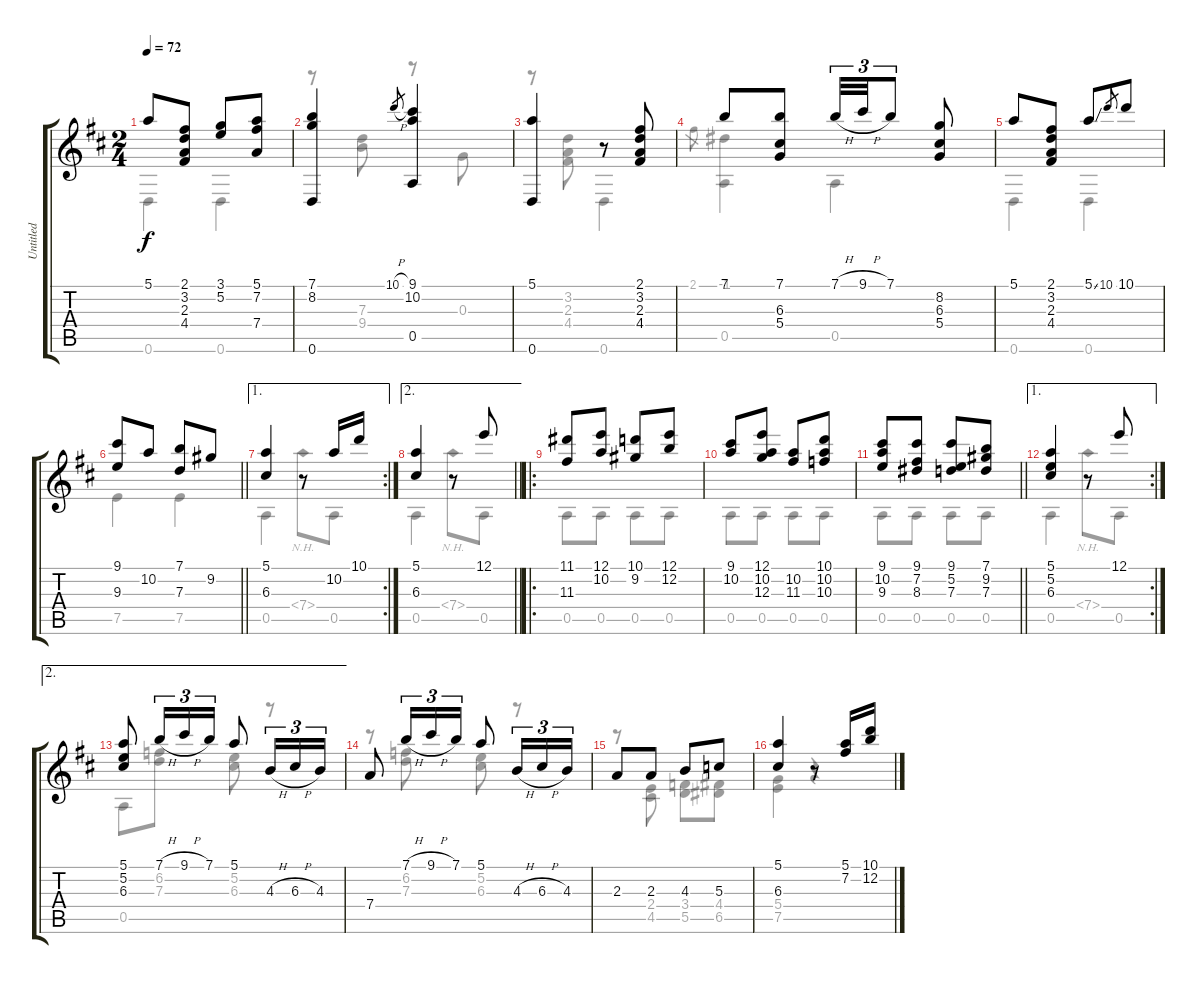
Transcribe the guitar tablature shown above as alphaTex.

\track ("Untitled" "Untitled") {instrument acousticguitarnylon}
\staff {score tabs}
\tuning (E4 B3 G3 D3 A2 D2) {hide}
\voice
\ts (2 4)
\tempo 72
\clef g2
\ks d
5.1.8{dy f} (2.1 3.2 2.3 4.4).8 (3.1 5.2).8 (5.1 7.2 7.4).8 |
(7.1 8.2 0.6).4 10.1{h}.8{gr} (9.1 10.2 0.5).4 |
(5.1 0.6).4 r.8 (2.1 3.2 2.3 4.4).8 |
7.1.8 (7.1 6.3 5.4).8 7.1{h}.32{tu (3 2)} 9.1{h}.32{tu (3 2)} 7.1.8{tu (3 2)} (8.2 6.3 5.4).8 |
5.1.8 (2.1 3.2 2.3 4.4).8 5.1{ss}.8 10.1.8{gr} 10.1.8 |
\barLineRight lightlight
(9.1 9.3).8 10.2.8 (7.1 7.3).8 9.2.8 |
\ae 1
\rc 2
(5.1 6.3).4 r.8 10.2.16 10.1.16 |
\ae 2
\barLineRight lightlight
(5.1 6.3).4 r.8 12.1.8 |
\ro
(11.1 11.3).8 (12.1 10.2).8 (10.1 9.2).8 (12.1 12.2).8 |
(9.1 10.2).8 (12.1 10.2 12.3).8 (10.2 11.3).8 (10.1 10.2 10.3).8 |
\barLineRight lightlight
(9.1 10.2 9.3).8 (9.1 7.2 8.3).8 (9.1 5.2 7.3).8 (7.1 9.2 7.3).8 |
\ae 1
\rc 2
(5.1 5.2 6.3).4 r.8 12.1.8 |
\ae 2
(5.1 5.2 6.3).8 7.1{h}.16{tu (3 2)} 9.1{h}.16{tu (3 2)} 7.1.16{tu (3 2)} 5.1.8 4.3{h}.16{tu (3 2)} 6.3{h}.16{tu (3 2)} 4.3.16{tu (3 2)} |
7.4.8 7.1{h}.16{tu (3 2)} 9.1{h}.16{tu (3 2)} 7.1.16{tu (3 2)} 5.1.8 4.3{h}.16{tu (3 2)} 6.3{h}.16{tu (3 2)} 4.3.16{tu (3 2)} |
2.3.8 2.3.8 4.3.8 5.3.8 |
(5.1 6.3).4 r.8 (5.1 7.2).16 (10.1 12.2).16
\voice
\clef g2
\ottava regular
\simile none
\ks d
0.6.4{dy f} 0.6.4 |
r.8 (7.3 9.4).8 r.8 0.3.8 |
r.8 (3.2 2.3 4.4).8 0.6.4 |
2.1.8{gr} (-1.1 0.5).4 0.5.4 |
0.6.4 0.6.4 |
\barLineRight lightlight
7.5.4 7.5.4 |
0.5.4 7.4{nh}.8 0.5.8 |
\barLineRight lightlight
0.5.4 7.4{nh}.8 0.5.8 |
0.5.8 0.5.8 0.5.8 0.5.8 |
0.5.8 0.5.8 0.5.8 0.5.8 |
\barLineRight lightlight
0.5.8 0.5.8 0.5.8 0.5.8 |
0.5.4 7.4{nh}.8 0.5.8 |
0.5.8 (6.2 7.3).8 (5.2 6.3).8 r.8 |
r.8 (6.2 7.3).8 (5.2 6.3).8 r.8 |
r.8 (2.4 4.5).8 (3.4 5.5).8 (4.4 6.5).8 |
(5.4 7.5).4 r.4
